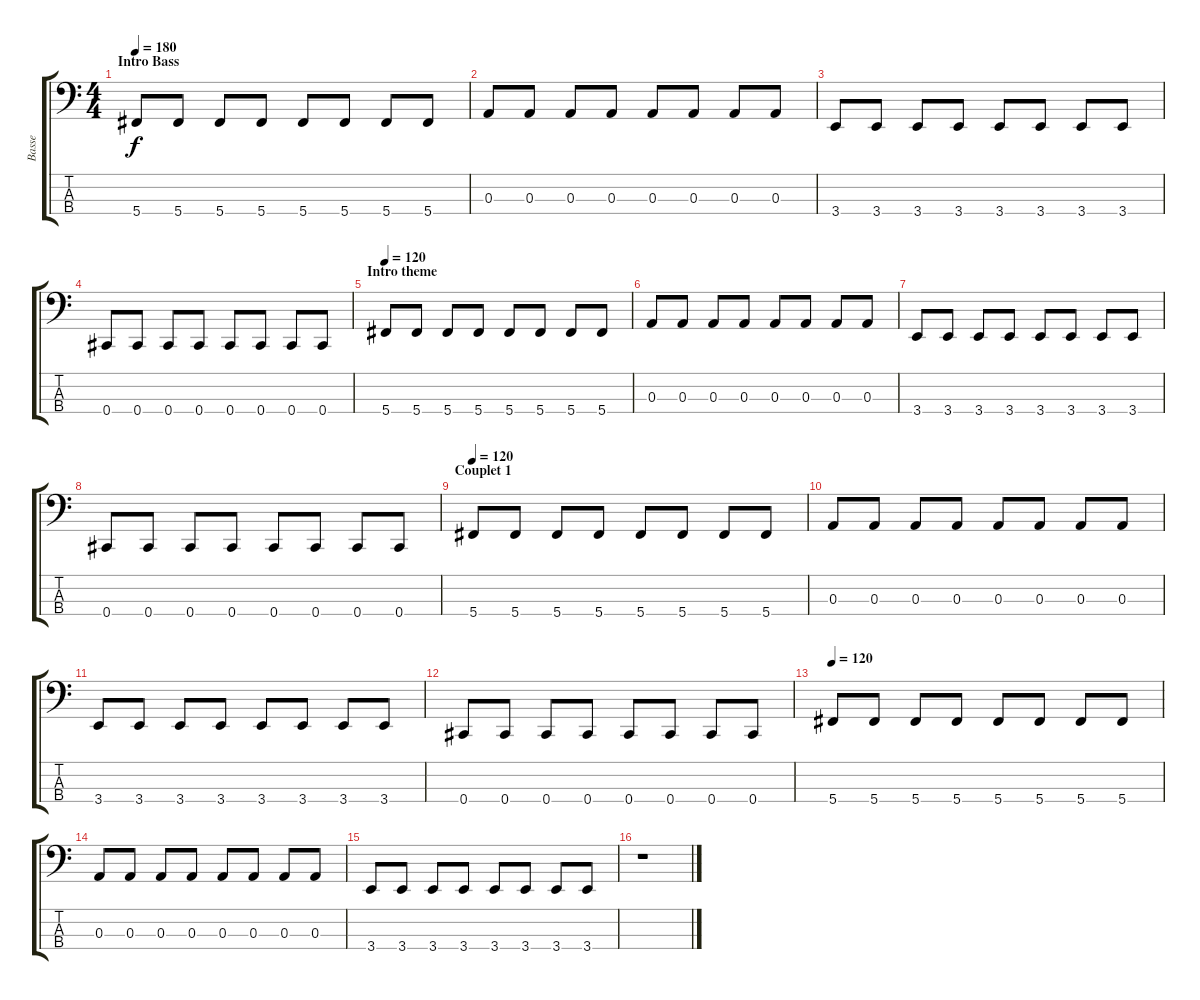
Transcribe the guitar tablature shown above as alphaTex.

\track ("Basse" "Basse") {instrument electricbassfinger}
\staff {score tabs}
\tuning (G2 D2 A1 Db1) {hide}
\ts (4 4)
\section ("" "Intro Bass")
\tempo 180
\tempo 120
\tempo 180
\clef f4
\ks c
5.4.8{dy f instrument electricbassfinger} 5.4.8 5.4.8 5.4.8 5.4.8 5.4.8 5.4.8 5.4.8 |
0.3.8 0.3.8 0.3.8 0.3.8 0.3.8 0.3.8 0.3.8 0.3.8 |
3.4.8 3.4.8 3.4.8 3.4.8 3.4.8 3.4.8 3.4.8 3.4.8 |
0.4.8 0.4.8 0.4.8 0.4.8 0.4.8 0.4.8 0.4.8 0.4.8 |
\section ("" "Intro theme")
\tempo 120
5.4.8 5.4.8 5.4.8 5.4.8 5.4.8 5.4.8 5.4.8 5.4.8 |
0.3.8 0.3.8 0.3.8 0.3.8 0.3.8 0.3.8 0.3.8 0.3.8 |
3.4.8 3.4.8 3.4.8 3.4.8 3.4.8 3.4.8 3.4.8 3.4.8 |
0.4.8 0.4.8 0.4.8 0.4.8 0.4.8 0.4.8 0.4.8 0.4.8 |
\section ("" "Couplet 1")
\tempo 120
5.4.8 5.4.8 5.4.8 5.4.8 5.4.8 5.4.8 5.4.8 5.4.8 |
0.3.8 0.3.8 0.3.8 0.3.8 0.3.8 0.3.8 0.3.8 0.3.8 |
3.4.8 3.4.8 3.4.8 3.4.8 3.4.8 3.4.8 3.4.8 3.4.8 |
0.4.8 0.4.8 0.4.8 0.4.8 0.4.8 0.4.8 0.4.8 0.4.8 |
\tempo 120
5.4.8 5.4.8 5.4.8 5.4.8 5.4.8 5.4.8 5.4.8 5.4.8 |
0.3.8 0.3.8 0.3.8 0.3.8 0.3.8 0.3.8 0.3.8 0.3.8 |
3.4.8 3.4.8 3.4.8 3.4.8 3.4.8 3.4.8 3.4.8 3.4.8 |
r.1
